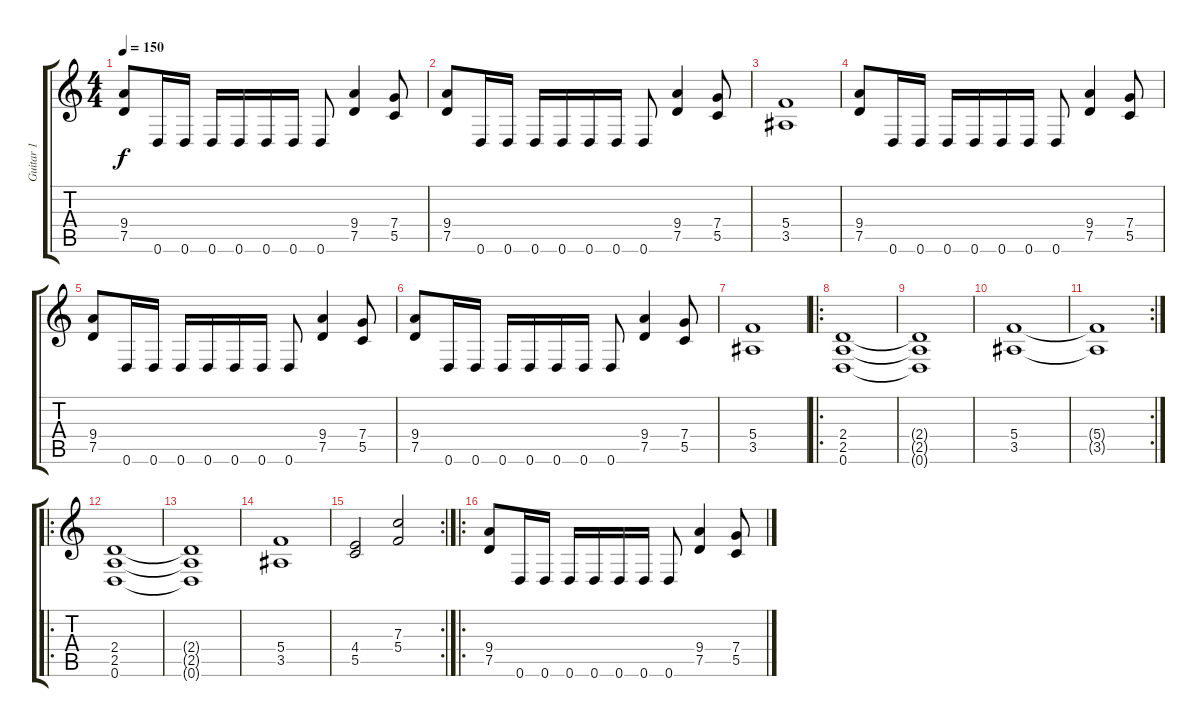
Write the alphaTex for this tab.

\track ("Guitar 1" "Guitar 1") {instrument overdrivenguitar}
\staff {score tabs}
\tuning (D4 A3 F3 C3 G2 D2) {hide}
\ts (4 4)
\tempo 150
\clef g2
\ks c
(9.4 7.5).8{dy f} 0.6.16 0.6.16 0.6.16 0.6.16 0.6.16 0.6.16 0.6.8 (9.4 7.5).4 (7.4 5.5).8 |
(9.4 7.5).8 0.6.16 0.6.16 0.6.16 0.6.16 0.6.16 0.6.16 0.6.8 (9.4 7.5).4 (7.4 5.5).8 |
(5.4 3.5).1 |
(9.4 7.5).8 0.6.16 0.6.16 0.6.16 0.6.16 0.6.16 0.6.16 0.6.8 (9.4 7.5).4 (7.4 5.5).8 |
(9.4 7.5).8 0.6.16 0.6.16 0.6.16 0.6.16 0.6.16 0.6.16 0.6.8 (9.4 7.5).4 (7.4 5.5).8 |
(9.4 7.5).8 0.6.16 0.6.16 0.6.16 0.6.16 0.6.16 0.6.16 0.6.8 (9.4 7.5).4 (7.4 5.5).8 |
(5.4 3.5).1 |
\ro
(2.4 2.5 0.6).1 |
(2.4{t} 2.5{t} 0.6{t}).1 |
(5.4 3.5).1 |
\rc 2
(5.4{t} 3.5{t}).1 |
\ro
(2.4 2.5 0.6).1 |
(2.4{t} 2.5{t} 0.6{t}).1 |
(5.4 3.5).1 |
\rc 2
(4.4 5.5).2 (7.3 5.4).2 |
\ro
(9.4 7.5).8 0.6.16 0.6.16 0.6.16 0.6.16 0.6.16 0.6.16 0.6.8 (9.4 7.5).4 (7.4 5.5).8
